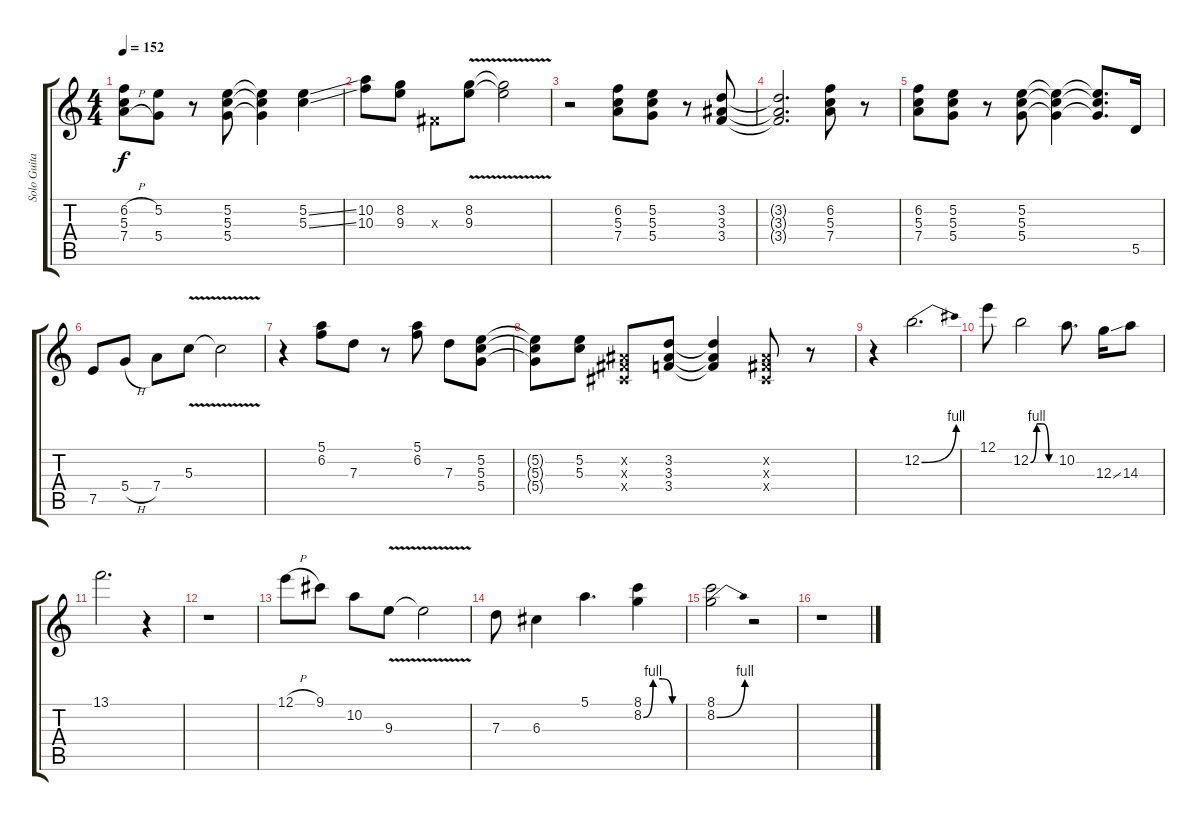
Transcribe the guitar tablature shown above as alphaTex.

\track ("Solo Guitar" "Solo Guita") {instrument electricguitarclean}
\staff {score tabs}
\tuning (E4 B3 G3 D3 A2 E2) {hide}
\ts (4 4)
\tempo 152
\clef g2
\ks c
(6.2{h} 5.3 7.4{h}).8{dy f} (5.2 5.4).8 r.8 (5.2 5.3 5.4).8 (5.2{t} 5.3{t} 5.4{t}).4 (5.2{ss} 5.3{ss}).4 |
(10.2 10.3).8 (8.2 9.3).8 -1.3{x}.8 (8.2{v} 9.3{v}).8 (8.2{t} 9.3{t}).2 |
r.2 (6.2 5.3 7.4).8 (5.2 5.3 5.4).8 r.8 (3.2 3.3 3.4).8 |
(3.2{t} 3.3{t} 3.4{t}).2{d} (6.2 5.3 7.4).8 r.8 |
(6.2 5.3 7.4).8 (5.2 5.3 5.4).8 r.8 (5.2 5.3 5.4).8 (5.2{t} 5.3{t} 5.4{t}).4 (5.2{t} 5.3{t} 5.4{t}).8{d} 5.5.16 |
7.5.8 5.4{h}.8 7.4.8 5.3{v}.8 5.3{t}.2 |
r.4 (5.1 6.2).8 7.3.8 r.8 (5.1 6.2).8 7.3.8 (5.2 5.3 5.4).8 |
(5.2{t} 5.3{t} 5.4{t}).8 (5.2 5.3).8 (-1.2{x} -1.3{x} -1.4{x}).8 (3.2 3.3 3.4).8 (3.2{t} 3.3{t} 3.4{t}).4 (-1.2{x} -1.3{x} -1.4{x}).8 r.8 |
r.4 12.2{be (bend 0 0 60 4)}.2{d} |
12.1.8 12.2{be (custom 0 0 15 4 30 4 45 0 60 0)}.2 10.2.8{d} 12.3{ss}.16 14.3.8 |
13.1.2{d} r.4 |
r.1 |
12.1{h}.8 9.1.8 10.2.8 9.3{v}.8 9.3{t}.2 |
7.3.8 6.3.4 5.1.4{d} (8.1 8.2{be (custom 0 0 15 4 30 4 45 0 60 0)}).4 |
(8.1 8.2{be (bend 0 0 60 4)}).2 r.2 |
r.1
